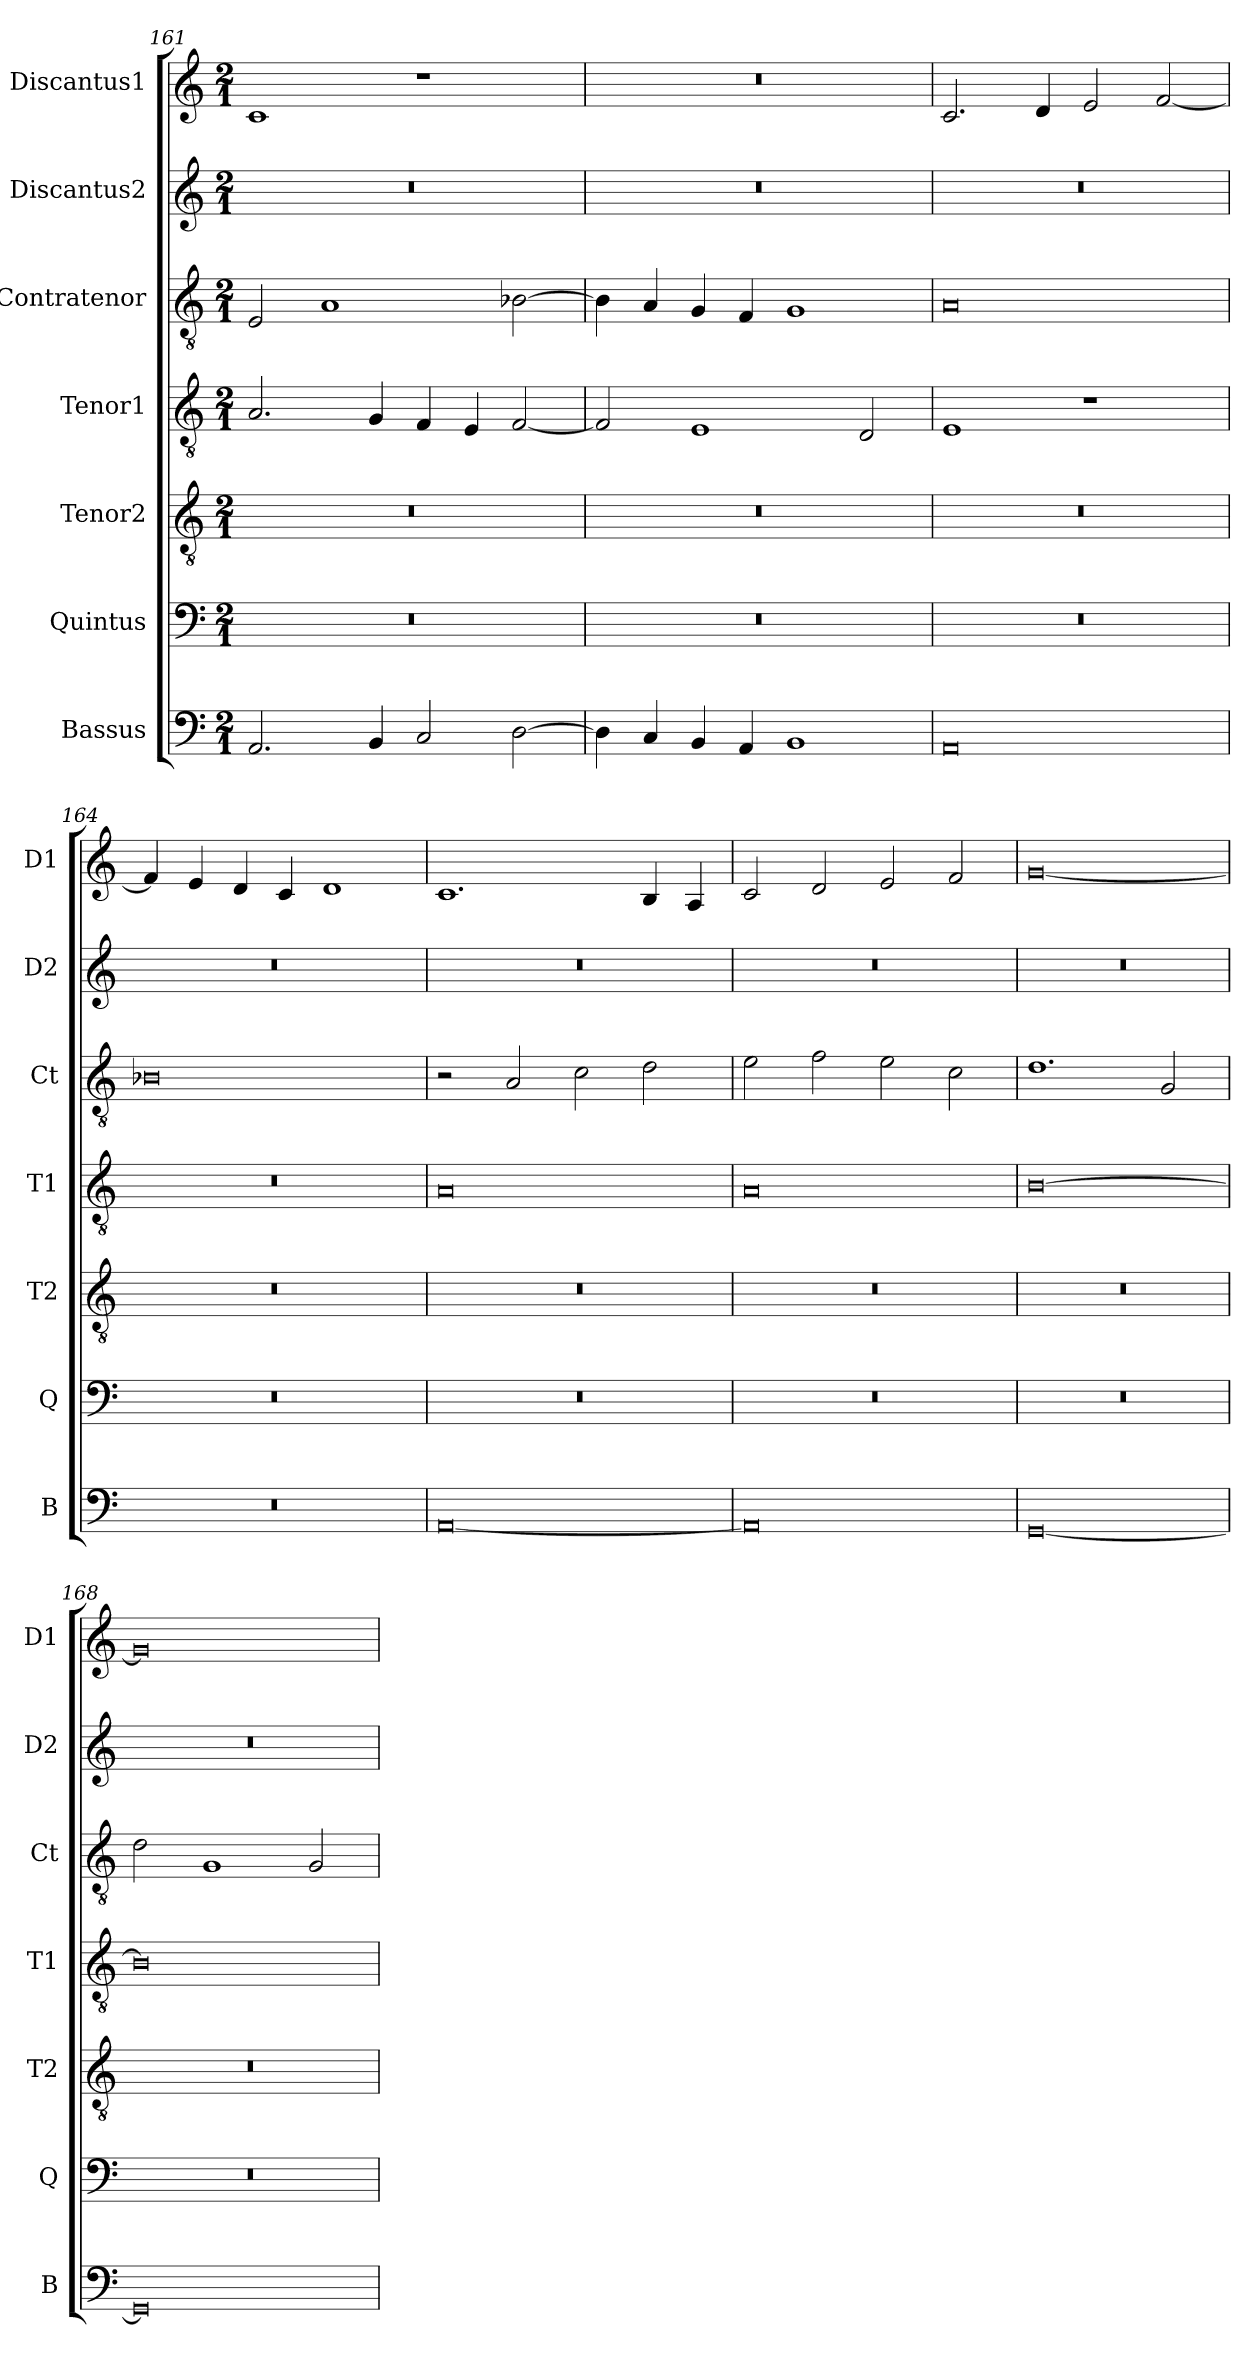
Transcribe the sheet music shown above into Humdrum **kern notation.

**kern	**kern	**kern	**kern	**kern	**kern	**kern
*part7	*part6	*part5	*part4	*part3	*part2	*part1
*staff7	*staff6	*staff5	*staff4	*staff3	*staff2	*staff1
*I"Bassus	*I"Quintus	*I"Tenor2	*I"Tenor1	*I"Contratenor	*I"Discantus2	*I"Discantus1
*I'B	*I'Q	*I'T2	*I'T1	*I'Ct	*I'D2	*I'D1
*clefF4	*clefF4	*clefGv2	*clefGv2	*clefGv2	*clefG2	*clefG2
*k[]	*k[]	*k[]	*k[]	*k[]	*k[]	*k[]
*M2/1	*M2/1	*M2/1	*M2/1	*M2/1	*M2/1	*M2/1
=161	=161	=161	=161	=161	=161	=161
2.AA/	0r	0r	2.A/	2E/	0r	1c/
.	.	.	.	1A/	.	.
4BB/	.	.	4G/	.	.	.
2C/	.	.	4F/	.	.	1r
.	.	.	4E/	.	.	.
[2D\	.	.	[2F/	[2B-X\	.	.
=162	=162	=162	=162	=162	=162	=162
4D\]	0r	0r	2F/]	4B-\]	0r	0r
4C/	.	.	.	4A/	.	.
4BB/	.	.	1E/	4G/	.	.
4AA/	.	.	.	4F/	.	.
1BB/	.	.	.	1G/	.	.
.	.	.	2D/	.	.	.
=163	=163	=163	=163	=163	=163	=163
0AA/	0r	0r	1E/	0A/	0r	2.c/
.	.	.	.	.	.	4d/
.	.	.	1r	.	.	2e/
.	.	.	.	.	.	[2f/
=164	=164	=164	=164	=164	=164	=164
0r	0r	0r	0r	0B-X\	0r	4f/]
.	.	.	.	.	.	4e/
.	.	.	.	.	.	4d/
.	.	.	.	.	.	4c/
.	.	.	.	.	.	1d/
=165	=165	=165	=165	=165	=165	=165
[0AA/	0r	0r	0A/	2r	0r	1.c/
.	.	.	.	2A/	.	.
.	.	.	.	2c\	.	.
.	.	.	.	2d\	.	4B/
.	.	.	.	.	.	4A/
=166	=166	=166	=166	=166	=166	=166
0AA/]	0r	0r	0A/	2e\	0r	2c/
.	.	.	.	2f\	.	2d/
.	.	.	.	2e\	.	2e/
.	.	.	.	2c\	.	2f/
=167	=167	=167	=167	=167	=167	=167
[0GG/	0r	0r	[0B\	1.d\	0r	[0g/
.	.	.	.	2G/	.	.
=168	=168	=168	=168	=168	=168	=168
0GG/]	0r	0r	0B\]	2d\	0r	0g/]
.	.	.	.	1G/	.	.
.	.	.	.	2G/	.	.
=	=	=	=	=	=	=
*-	*-	*-	*-	*-	*-	*-
